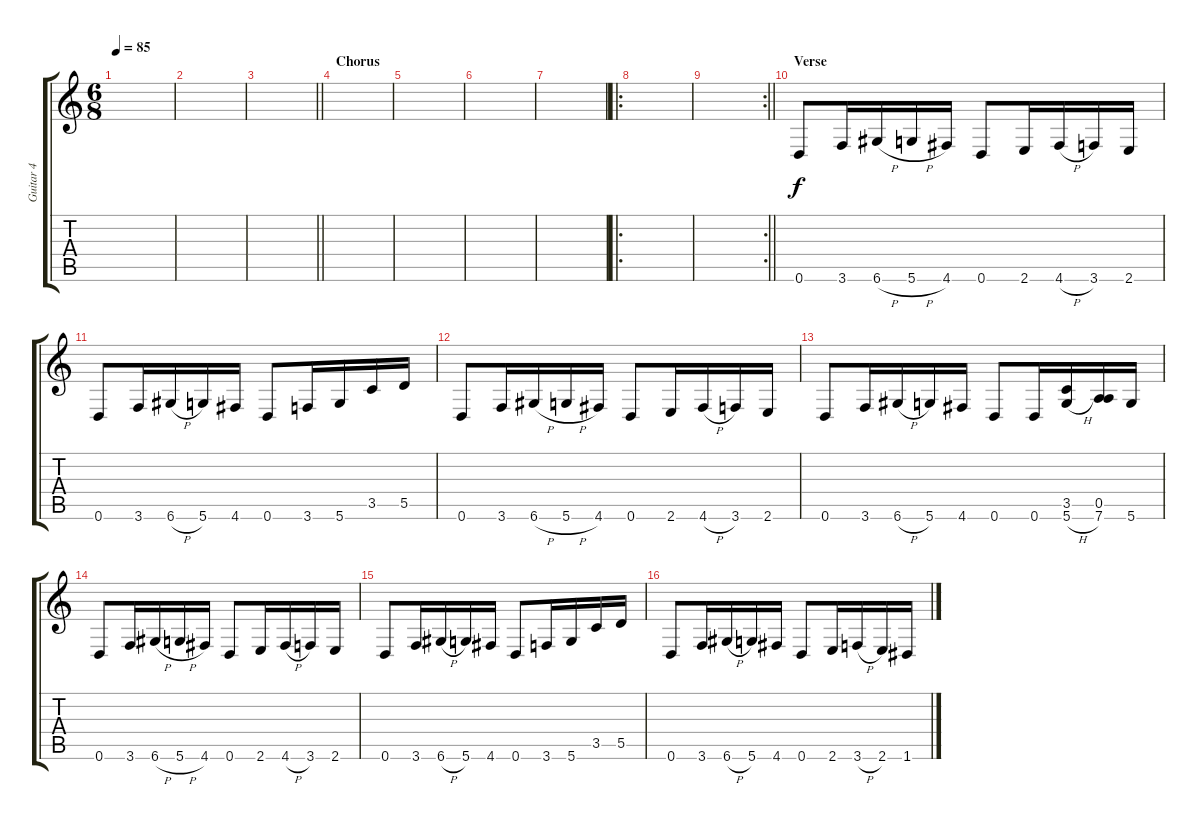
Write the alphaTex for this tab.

\track ("Guitar 4" "Guitar 4") {instrument electricguitarclean}
\staff {score tabs}
\tuning (E4 B3 G3 D3 A2 D2) {hide}
\ts (6 8)
\tempo 85
\clef g2
\ks c
|
|
\barLineRight lightlight
|
\section ("" "Chorus")
|
|
|
|
\ro
|
\rc 2
\barLineRight lightlight
|
\section ("" "Verse")
0.6.8 3.6.16 6.6{h}.16 5.6{h}.16 4.6.16 0.6.8 2.6.16 4.6{h}.16 3.6.16 2.6.16 |
0.6.8 3.6.16 6.6{h}.16 5.6.16 4.6.16 0.6.8 3.6.16 5.6.16 3.5.16 5.5.16 |
0.6.8 3.6.16 6.6{h}.16 5.6{h}.16 4.6.16 0.6.8 2.6.16 4.6{h}.16 3.6.16 2.6.16 |
0.6.8 3.6.16 6.6{h}.16 5.6.16 4.6.16 0.6.8 0.6.16 (3.5 5.6{h}).16 (0.5 7.6).16 5.6.16 |
0.6.8 3.6.16 6.6{h}.16 5.6{h}.16 4.6.16 0.6.8 2.6.16 4.6{h}.16 3.6.16 2.6.16 |
0.6.8 3.6.16 6.6{h}.16 5.6.16 4.6.16 0.6.8 3.6.16 5.6.16 3.5.16 5.5.16 |
0.6.8 3.6.16 6.6{h}.16 5.6.16 4.6.16 0.6.8 2.6.16 3.6{h}.16 2.6.16 1.6.16
